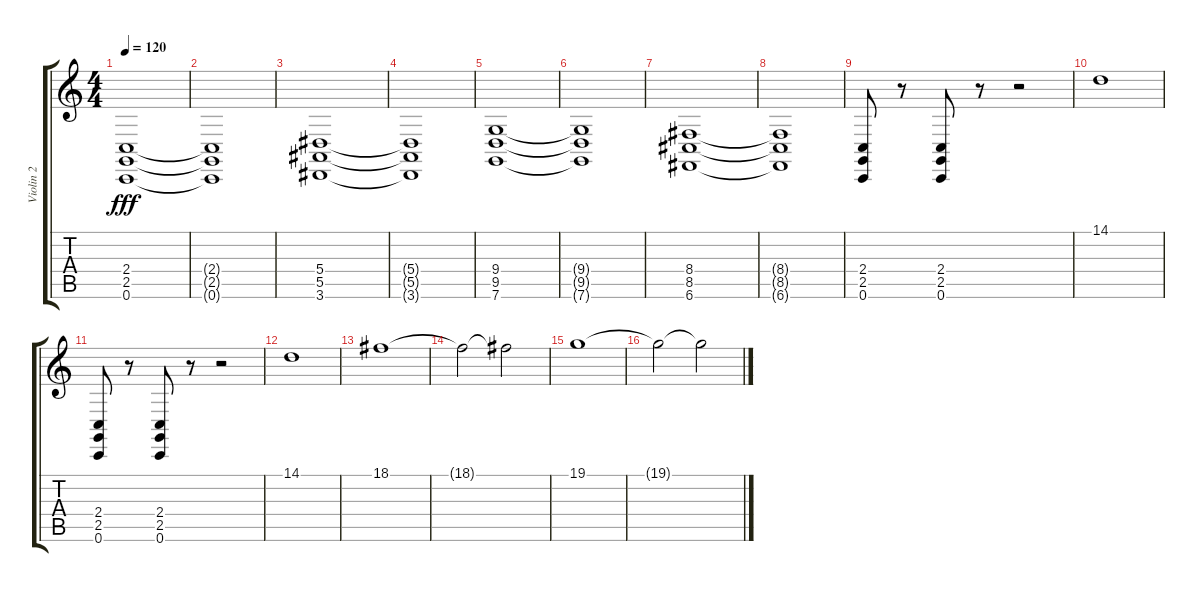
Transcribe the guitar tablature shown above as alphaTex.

\track ("Violin 2" "Violin 2") {instrument stringensemble2}
\staff {score tabs}
\tuning (C4 G3 Eb3 Bb2 F2 C2) {hide}
\ts (4 4)
\tempo 120
\clef g2
\ks c
(2.4 2.5 0.6).1{dy fff instrument stringensemble2} |
(2.4{t} 2.5{t} 0.6{t}).1 |
(5.4 5.5 3.6).1 |
(5.4{t} 5.5{t} 3.6{t}).1 |
(9.4 9.5 7.6).1 |
(9.4{t} 9.5{t} 7.6{t}).1 |
(8.4 8.5 6.6).1 |
(8.4{t} 8.5{t} 6.6{t}).1 |
(2.4 2.5 0.6).8 r.8 (2.4 2.5 0.6).8 r.8 r.2 |
14.1.1 |
(2.4 2.5 0.6).8 r.8 (2.4 2.5 0.6).8 r.8 r.2 |
14.1.1 |
18.1.1 |
18.1{t}.2 18.1{t}.2 |
19.1.1 |
19.1{t}.2 19.1{t}.2
